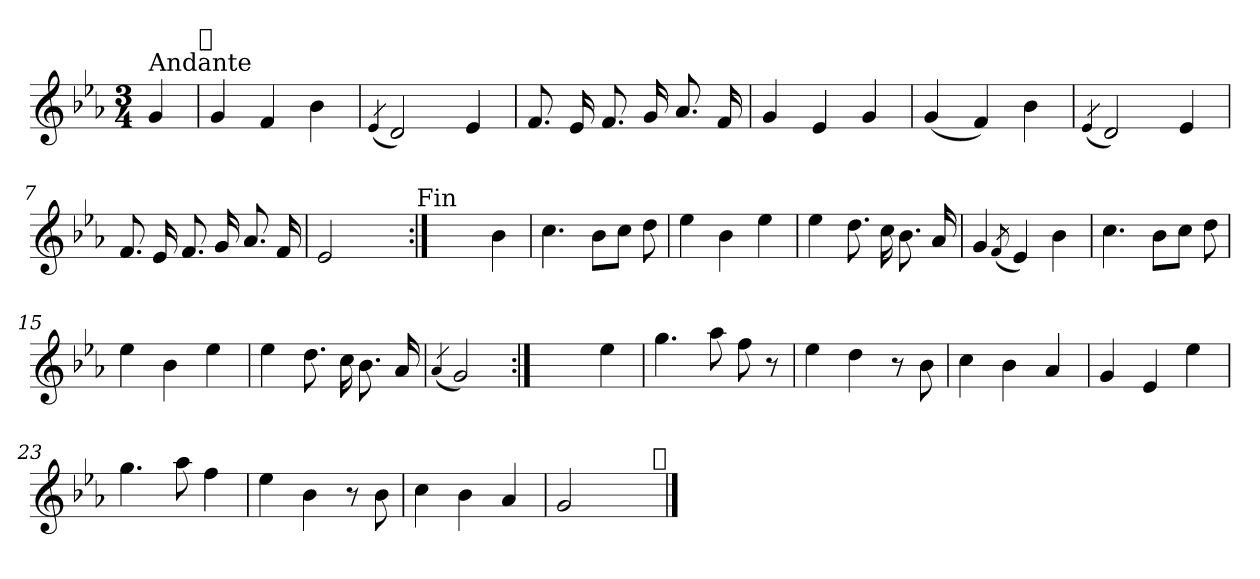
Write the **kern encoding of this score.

**kern
*part1
*staff1
*clefG2
*k[b-e-a-]
*E-:
*M3/4
=
!LO:TX:a:t=Andante
4g/
!LO:TX:a:t=𝄋
=1
4g/
4f/
4b-\
=2
(<4qe-/
2d/)
4e-/
=3
8.f/
16e-/
8.f/
16g/
8.a-/
16f/
=4
4g/
4e-/
4g/
=5
(<4g/
4f/)
4b-\
=6
(<4qe-/
2d/)
4e-/
!!LO:LB:g=z
=7
8.f/
16e-/
8.f/
16g/
8.a-/
16f/
=8
2e-/
4ryy
!LO:TX:a:t=Fin
=9:|!
2ryy
4b-\
=10
4.cc\
8b-\L
8cc\J
8dd\
=11
4ee-\
4b-\
4ee-\
=12
4ee-\
8.dd\
16cc\
8.b-\
16a-/
=13
4g/
(<8qf/
4e-/)
4b-\
!!LO:LB:g=z
=14
4.cc\
8b-\L
8cc\J
8dd\
=15
4ee-\
4b-\
4ee-\
=16
4ee-\
8.dd\
16cc\
8.b-\
16a-/
=17
(<4qa-/
2g/)
=18:|!
2ryy
4ee-\
=19
4.gg\
8aa-\
8ff\
8r
=20
4ee-\
4dd\
8r
8b-\
!!LO:LB:g=z
=21
4cc\
4b-\
4a-/
=22
4g/
4e-/
4ee-\
=23
4.gg\
8aa-\
4ff\
=24
4ee-\
4b-\
8r
8b-\
=25
4cc\
4b-\
4a-/
!!LO:LB:g=z
=26
2g/
4ryy
!LO:TX:a:t=𝄋
==
*-
